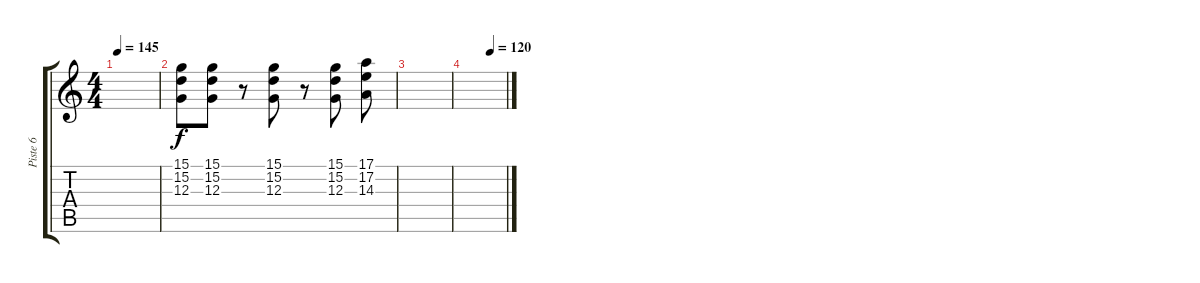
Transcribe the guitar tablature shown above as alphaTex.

\track ("Piste 6" "Piste 6") {instrument celesta}
\staff {score tabs}
\tuning (E4 B3 G3 D3 A2 E2) {hide}
\ts (4 4)
\tempo 145
\clef g2
\ks c
|
(15.1 15.2 12.3).8 (15.1 15.2 12.3).8 r.8 (15.1 15.2 12.3).8 r.8 (15.1 15.2 12.3).8 (17.1 17.2 14.3).8 |
|
\tempo (120 0.625)
